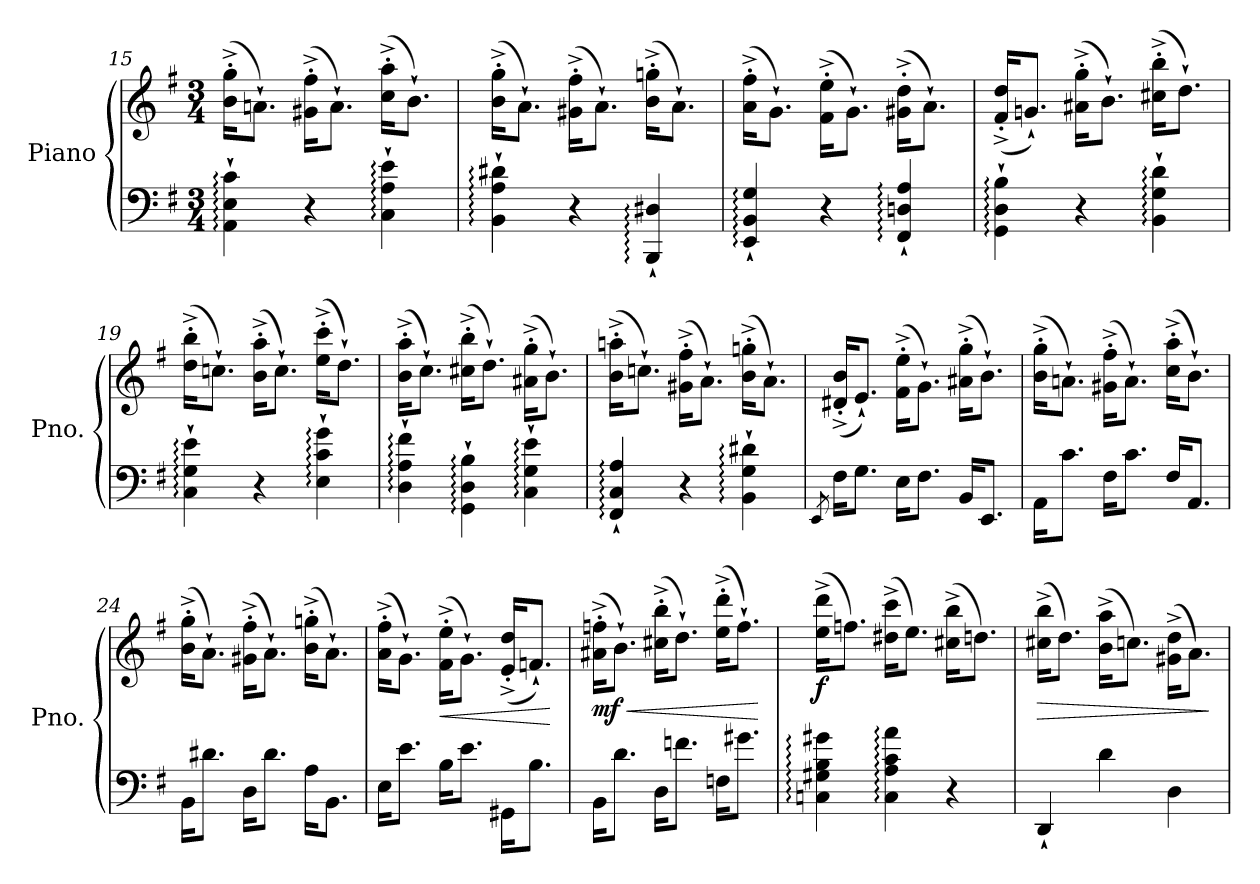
**kern	**kern	**dynam
*part1	*part1	*part1
*staff2	*staff1	*staff1/2
*I"Piano	*	*
*I'Pno.	*	*
*clefF4	*clefG2	*
*k[f#]	*k[f#]	*
*M3/4	*M3/4	*
=15	=15	=15
4AA\:` 4E\:` 4c\:`	(16b\^' 16gg\^'KL	.
.	8.an`\J)	.
4r	(16g#X\^' 16ff#\^'KL	.
.	8.a`\J)	.
4C\:` 4A\:` 4e\:`	(16cc\^' 16aa\^'KL	.
.	8.b`\J)	.
=16	=16	=16
4BB\:` 4A\:` 4d#X\:`	(16b\^' 16gg\^'KL	.
.	8.a`\J)	.
4r	(16g#X\^' 16ff#\^'KL	.
.	8.a`\J)	.
4BBB/:` 4D#X/:`	(16b\^' 16ggn\^'KL	.
.	8.a`\J)	.
=17	=17	=17
4EE/:` 4BB/:` 4G/:`	(16a\^' 16ff#\^'KL	.
.	8.g`\J)	.
4r	(16f#\^' 16ee\^'KL	.
.	8.g`\J)	.
4FF#/:` 4Dn/:` 4A/:`	(16g#X\^' 16dd\^'KL	.
.	8.a`\J)	.
!!LO:LB:g=z
=18	=18	=18
4GG\:` 4D\:` 4B\:`	(16f#/^' 16dd/^'KL	.
.	8.gn`/J)	.
4r	(16a#X\^' 16gg\^'KL	.
.	8.b`\J)	.
4BB\:` 4G\:` 4d\:`	(16cc#X\^' 16bb\^'KL	.
.	8.dd`\J)	.
=19	=19	=19
4C\:` 4G\:` 4e\:`	(16dd\^' 16bb\^'KL	.
.	8.ccn`\J)	.
4r	(16b\^' 16aa\^'KL	.
.	8.cc`\J)	.
4E\:` 4c\:` 4g\:`	(16ee\^' 16ccc\^'KL	.
.	8.dd`\J)	.
=20	=20	=20
4D\:` 4A\:` 4f#\:`	(16b\^' 16aa\^'KL	.
.	8.cc`\J)	.
4GG\:` 4D\:` 4B\:`	(16cc#X\^' 16bb\^'KL	.
.	8.dd`\J)	.
4C\:` 4G\:` 4e\:`	(16a#X\^' 16gg\^'KL	.
.	8.b`\J)	.
=21	=21	=21
4FF#/:` 4C/:` 4A/:`	(16b\^' 16aan\^'KL	.
.	8.ccn`\J)	.
4r	(16g#X\^' 16ff#\^'KL	.
.	8.a`\J)	.
4BB\:` 4G\:` 4d#X\:`	(16b\^' 16ggn\^'KL	.
.	8.a`\J)	.
!!LO:PB:g=z
=22	=22	=22
8qEE/	.	.
16F#\KL	(16d#X/^' 16b/^'KL	.
8.G\J	8.e`/J)	.
16E\KL	(16f#\^' 16ee\^'KL	.
8.F#\J	8.g`\J)	.
16BB/KL	(16a#X\^' 16gg\^'KL	.
8.EE/J	8.b`\J)	.
=23	=23	=23
16AA\KL	(16b\^' 16gg\^'KL	.
8.c\J	8.an`\J)	.
16F#\KL	(16g#X\^' 16ff#\^'KL	.
8.c\J	8.a`\J)	.
16F#/KL	(16cc\^' 16aa\^'KL	.
8.AA/J	8.b`\J)	.
=24	=24	=24
16BB\KL	(16b\^' 16gg\^'KL	.
8.d#X\J	8.a`\J)	.
16D\KL	(16g#X\^' 16ff#\^'KL	.
8.d#\J	8.a`\J)	.
16A\KL	(16b\^' 16ggn\^'KL	.
8.BB\J	8.a`\J)	.
=25	=25	=25
16E\KL	(16a\^' 16ff#\^'KL	.
8.e\J	8.g`\J)	.
!	!	!LO:HP:b
16B\KL	(16f#\^' 16ee\^'KL	<
8.e\J	8.g`\J)	.
16GG#X\KL	(16e/^' 16dd/^'KL	.
8.B\J	8.fn`/J)	.
.	.	[
!!LO:LB:g=z
=26	=26	=26
!	!	!LO:HP:b
!	!	!LO:DY:n=1:b
16BB\KL	(16a#X\^' 16ffn\^'KL	< mf
8.d\J	8.b`\J)	.
16D\KL	(16cc#X\^' 16bb\^'KL	.
8.fn\J	8.dd`\J)	.
16Fn\KL	(16ee\^' 16ddd\^'KL	.
8.g#X\J	8.ff`\J)	.
.	.	[
=27	=27	=27
!	!	!LO:DY:b
4Cn\: 4G#X\: 4B\: 4g#X\:	(16ee\^ 16ddd\^KL	f
.	8.ffn\J)	.
4C\: 4A\: 4c\: 4a\:	(16dd#X\^ 16ccc\^KL	.
.	8.ee\J)	.
4r	(16cc#X\^ 16bb\^KL	.
.	8.ddn\J)	.
=28	=28	=28
!	!	!LO:HP:b
4DD`/	(16cc#X\^ 16bb\^KL	>
.	8.dd\J)	.
4d\	(16b\^ 16aa\^KL	.
.	8.ccn\J)	.
4D\	(16g#X\^ 16dd\^KL	.
.	8.a\J)	.
.	.	]
=	=	=
*-	*-	*-
